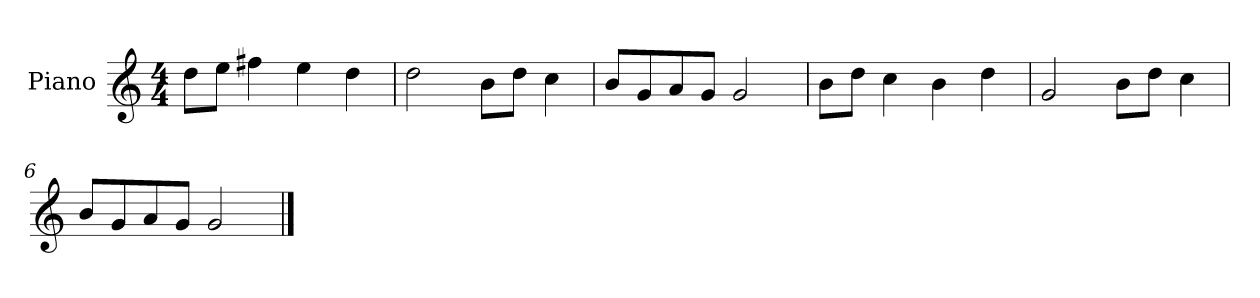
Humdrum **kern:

**kern
*part1
*staff1
*I"Piano
*I'P-no
*clefG2
*k[]
*M4/4
*MM90
=1
8dd\L
8ee\J
4ff#X\
4ee\
4dd\
=2
2dd\
8b\L
8dd\J
4cc\
=3
8b/L
8g/
8a/
8g/J
2g/
=4
8b\L
8dd\J
4cc\
4b\
4dd\
=5
2g/
8b\L
8dd\J
4cc\
=6
8b/L
8g/
8a/
8g/J
2g/
==
*-
